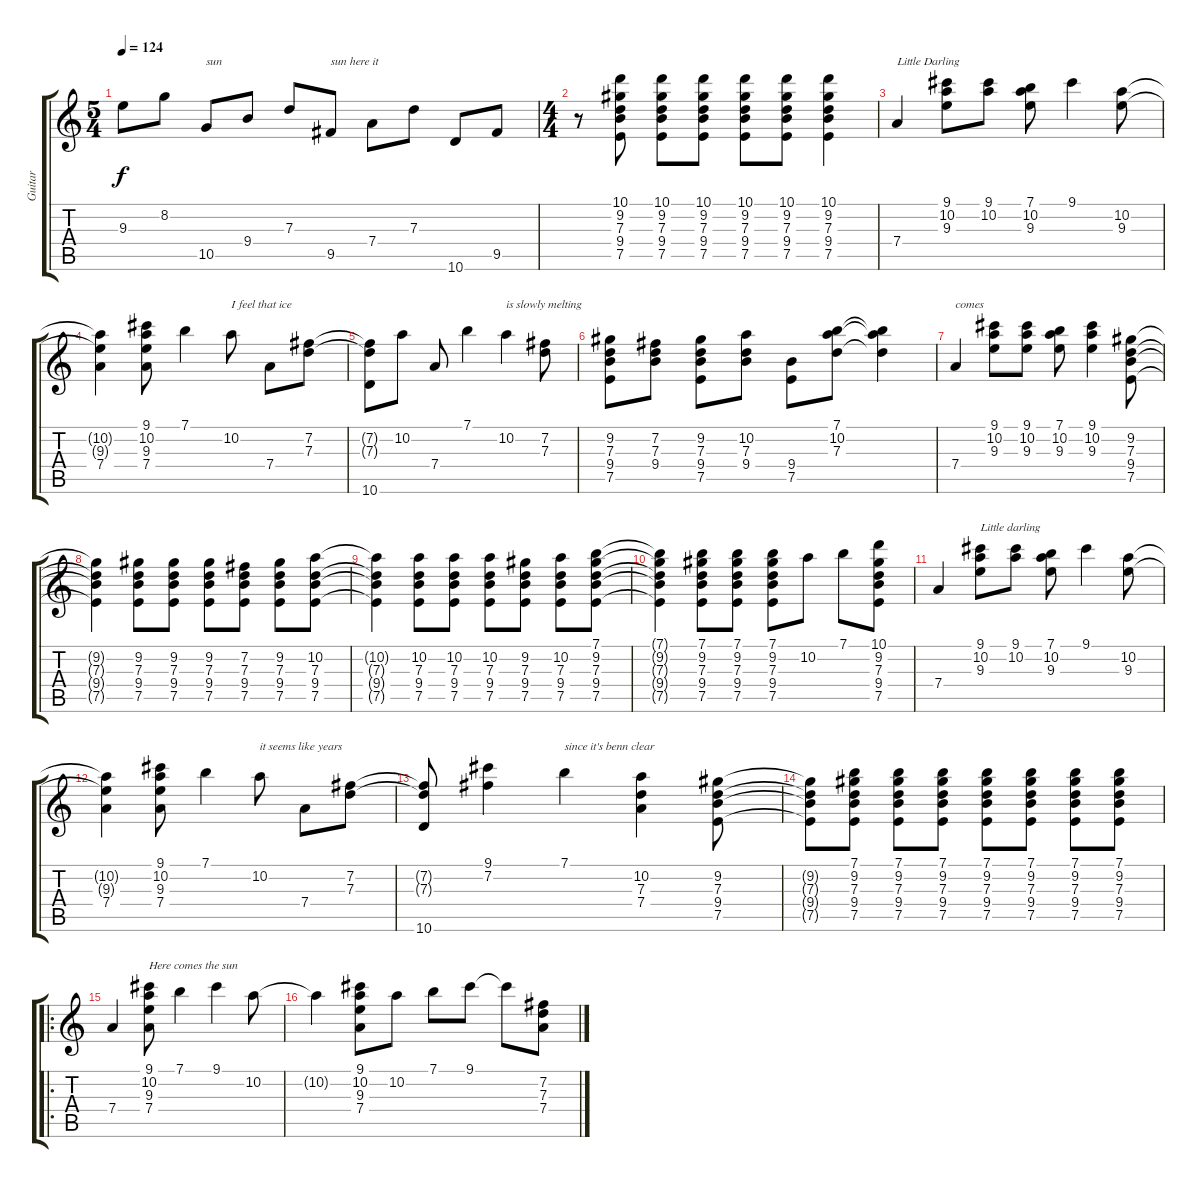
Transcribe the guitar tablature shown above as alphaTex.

\track ("Guitar" "Guitar") {instrument acousticguitarsteel}
\staff {score tabs}
\tuning (E4 B3 G3 D3 A2 E2) {hide}
\ts (5 4)
\tempo 124
\clef g2
\ks c
9.3.8{dy f} 8.2.8 10.5.8{txt "sun"} 9.4.8 7.3.8 9.5.8{txt "sun here it"} 7.4.8 7.3.8 10.6.8 9.5.8 |
\ts (4 4)
r.8 (10.1 9.2 7.3 9.4 7.5).8 (10.1 9.2 7.3 9.4 7.5).8 (10.1 9.2 7.3 9.4 7.5).8 (10.1 9.2 7.3 9.4 7.5).8 (10.1 9.2 7.3 9.4 7.5).8 (10.1 9.2 7.3 9.4 7.5).4 |
7.4.4{txt "Little Darling"} (9.1 10.2 9.3).8 (9.1 10.2).8 (7.1 10.2 9.3).8 9.1.4 (10.2 9.3).8 |
(10.2{t} 9.3{t} 7.4).4 (9.1 10.2 9.3 7.4).8 7.1.4 10.2.8{txt "I feel that ice"} 7.4.8 (7.2 7.3).8 |
(7.2{t} 7.3{t} 10.6).8 10.2.8 7.4.8 7.1.4 10.2.4{txt "is slowly melting"} (7.2 7.3).8 |
(9.2 7.3 9.4 7.5).8 (7.2 7.3 9.4).8 (9.2 7.3 9.4 7.5).8 (10.2 7.3 9.4).8 (9.4 7.5).8 (7.1 10.2 7.3).8 (7.1{t} 10.2{t} 7.3{t}).4 |
7.4.4{txt "comes"} (9.1 10.2 9.3).8 (9.1 10.2 9.3).8 (7.1 10.2 9.3).8 (9.1 10.2 9.3).4 (9.2 7.3 9.4 7.5).8 |
(9.2{t} 7.3{t} 9.4{t} 7.5{t}).4 (9.2 7.3 9.4 7.5).8 (9.2 7.3 9.4 7.5).8 (9.2 7.3 9.4 7.5).8 (7.2 7.3 9.4 7.5).8 (9.2 7.3 9.4 7.5).8 (10.2 7.3 9.4 7.5).8 |
(10.2{t} 7.3{t} 9.4{t} 7.5{t}).4 (10.2 7.3 9.4 7.5).8 (10.2 7.3 9.4 7.5).8 (10.2 7.3 9.4 7.5).8 (9.2 7.3 9.4 7.5).8 (10.2 7.3 9.4 7.5).8 (7.1 9.2 7.3 9.4 7.5).8 |
(7.1{t} 9.2{t} 7.3{t} 9.4{t} 7.5{t}).4 (7.1 9.2 7.3 9.4 7.5).8 (7.1 9.2 7.3 9.4 7.5).8 (7.1 9.2 7.3 9.4 7.5).8 10.2.8 7.1.8 (10.1 9.2 7.3 9.4 7.5).8 |
7.4.4 (9.1 10.2 9.3).8{txt "Little darling"} (9.1 10.2).8 (7.1 10.2 9.3).8 9.1.4 (10.2 9.3).8 |
(10.2{t} 9.3{t} 7.4).4 (9.1 10.2 9.3 7.4).8 7.1.4 10.2.8{txt "it seems like years"} 7.4.8 (7.2 7.3).8 |
(7.2{t} 7.3{t} 10.6).8 (9.1 7.2).4 7.1.4{txt "since it's benn clear"} (10.2 7.3 7.4).4 (9.2 7.3 9.4 7.5).8 |
(9.2{t} 7.3{t} 9.4{t} 7.5{t}).8 (7.1 9.2 7.3 9.4 7.5).8 (7.1 9.2 7.3 9.4 7.5).8 (7.1 9.2 7.3 9.4 7.5).8 (7.1 9.2 7.3 9.4 7.5).8 (7.1 9.2 7.3 9.4 7.5).8 (7.1 9.2 7.3 9.4 7.5).8 (7.1 9.2 7.3 9.4 7.5).8 |
\ro
7.4.4 (9.1 10.2 9.3 7.4).8{txt "Here comes the sun"} 7.1.4 9.1.4 10.2.8 |
10.2{t}.4 (9.1 10.2 9.3 7.4).8 10.2.8 7.1.8 9.1.8 9.1{t}.8 (7.2 7.3 7.4).8
